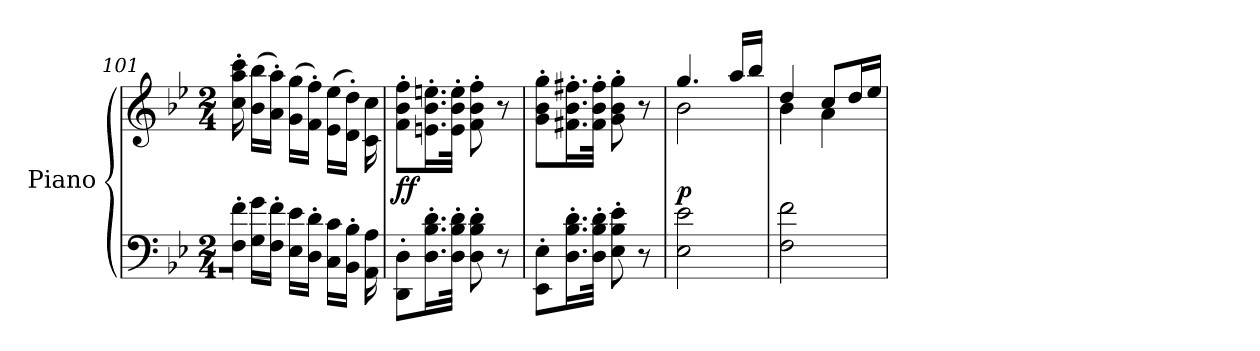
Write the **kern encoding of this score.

**kern	**kern	**dynam
*part1	*part1	*part1
*staff2	*staff1	*staff1/2
*I"Piano	*	*
*I'Pno	*	*
*clefF4	*clefG2	*
*k[b-e-]	*k[b-e-]	*
*M2/4	*M2/4	*
=101	=101	=101
16F\' 16f\'JJ	16cc\' 16aa\' 16ccc\'	.
16G\ 16g\LL	(>16b-\ 16bb-\LL	.
16F\' 16f\'JJ	16a\' 16aa\'JJ)	.
16E-\ 16e-\LL	(>16g\ 16gg\LL	.
16D\' 16d\'JJ	16f\' 16ff\'JJ)	.
16C\ 16c\LL	(>16e-\ 16ee-\LL	.
16BB-\' 16B-\'JJ	16d\' 16dd\'JJ)	.
16AA\ 16A\	16c\ 16cc\	.
=102	=102	=102
!	!	!LO:DY:a=2
8DD\' 8D\'L	8f\' 8b-\' 8ff\'L	ff
16.D\' 16.B-\' 16.d\'L	16.en\' 16.b-\' 16.een\'L	.
32D\' 32B-\' 32d\'JJk	32e\' 32b-\' 32ee\'JJk	.
8D\' 8B-\' 8d\'	8f\' 8b-\' 8ff\'	.
8r	8r	.
=103	=103	=103
8EE-\' 8E-\'L	8g\' 8b-\' 8gg\'L	.
16.D\' 16.B-\' 16.d\'L	16.f#X\' 16.b-\' 16.ff#X\'L	.
32D\' 32B-\' 32d\'JJk	32f#\' 32b-\' 32ff#\'JJk	.
8E-\' 8B-\' 8e-\'	8g\' 8b-\' 8gg\'	.
8r	8r	.
!!LO:LB:g=z
=104	=104	=104
*	*^	*
!	!	!	!LO:DY:a=2
2E-\ 2e-\	4.gg/	2b-\	p
.	16aa/LL	.	.
.	16bb-/JJ	.	.
=105	=105	=105	=105
2F\ 2f\	4dd/	4b-\	.
.	8cc/L	4a\	.
.	16dd/L	.	.
.	16ee-/JJ	.	.
*	*v	*v	*
=	=	=
*-	*-	*-
